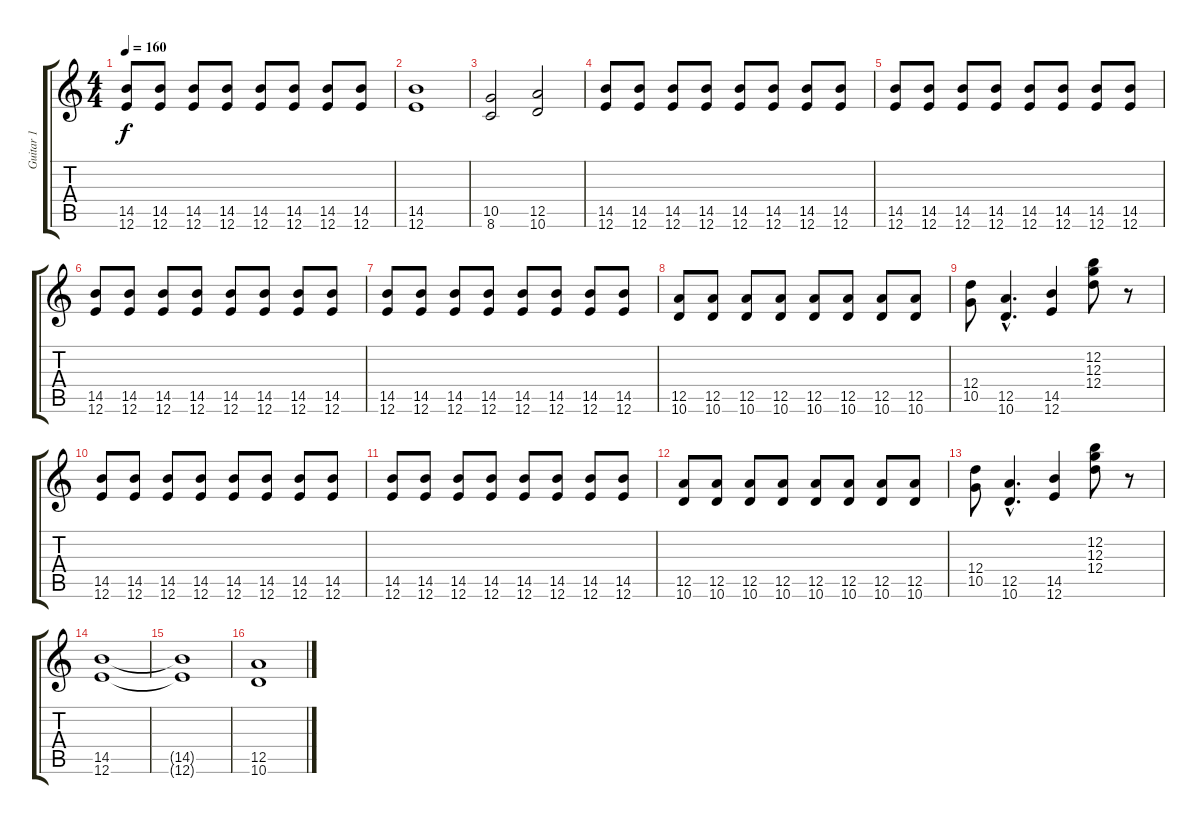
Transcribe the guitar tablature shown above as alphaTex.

\track ("Guitar 1" "Guitar 1") {instrument overdrivenguitar}
\staff {score tabs}
\tuning (E4 B3 G3 D3 A2 E2) {hide}
\ts (4 4)
\tempo 160
\clef g2
\ks c
(14.5 12.6).8{dy f} (14.5 12.6).8 (14.5 12.6).8 (14.5 12.6).8 (14.5 12.6).8 (14.5 12.6).8 (14.5 12.6).8 (14.5 12.6).8 |
(14.5 12.6).1 |
(10.5 8.6).2 (12.5 10.6).2 |
(14.5 12.6).8 (14.5 12.6).8 (14.5 12.6).8 (14.5 12.6).8 (14.5 12.6).8 (14.5 12.6).8 (14.5 12.6).8 (14.5 12.6).8 |
(14.5 12.6).8 (14.5 12.6).8 (14.5 12.6).8 (14.5 12.6).8 (14.5 12.6).8 (14.5 12.6).8 (14.5 12.6).8 (14.5 12.6).8 |
(14.5 12.6).8 (14.5 12.6).8 (14.5 12.6).8 (14.5 12.6).8 (14.5 12.6).8 (14.5 12.6).8 (14.5 12.6).8 (14.5 12.6).8 |
(14.5 12.6).8 (14.5 12.6).8 (14.5 12.6).8 (14.5 12.6).8 (14.5 12.6).8 (14.5 12.6).8 (14.5 12.6).8 (14.5 12.6).8 |
(12.5 10.6).8 (12.5 10.6).8 (12.5 10.6).8 (12.5 10.6).8 (12.5 10.6).8 (12.5 10.6).8 (12.5 10.6).8 (12.5 10.6).8 |
(12.4 10.5).8 (12.5{hac} 10.6{hac}).4{d} (14.5 12.6).4 (12.2 12.3 12.4).8 r.8 |
(14.5 12.6).8 (14.5 12.6).8 (14.5 12.6).8 (14.5 12.6).8 (14.5 12.6).8 (14.5 12.6).8 (14.5 12.6).8 (14.5 12.6).8 |
(14.5 12.6).8 (14.5 12.6).8 (14.5 12.6).8 (14.5 12.6).8 (14.5 12.6).8 (14.5 12.6).8 (14.5 12.6).8 (14.5 12.6).8 |
(12.5 10.6).8 (12.5 10.6).8 (12.5 10.6).8 (12.5 10.6).8 (12.5 10.6).8 (12.5 10.6).8 (12.5 10.6).8 (12.5 10.6).8 |
(12.4 10.5).8 (12.5{hac} 10.6{hac}).4{d} (14.5 12.6).4 (12.2 12.3 12.4).8 r.8 |
(14.5 12.6).1 |
(14.5{t} 12.6{t}).1 |
(12.5 10.6).1
